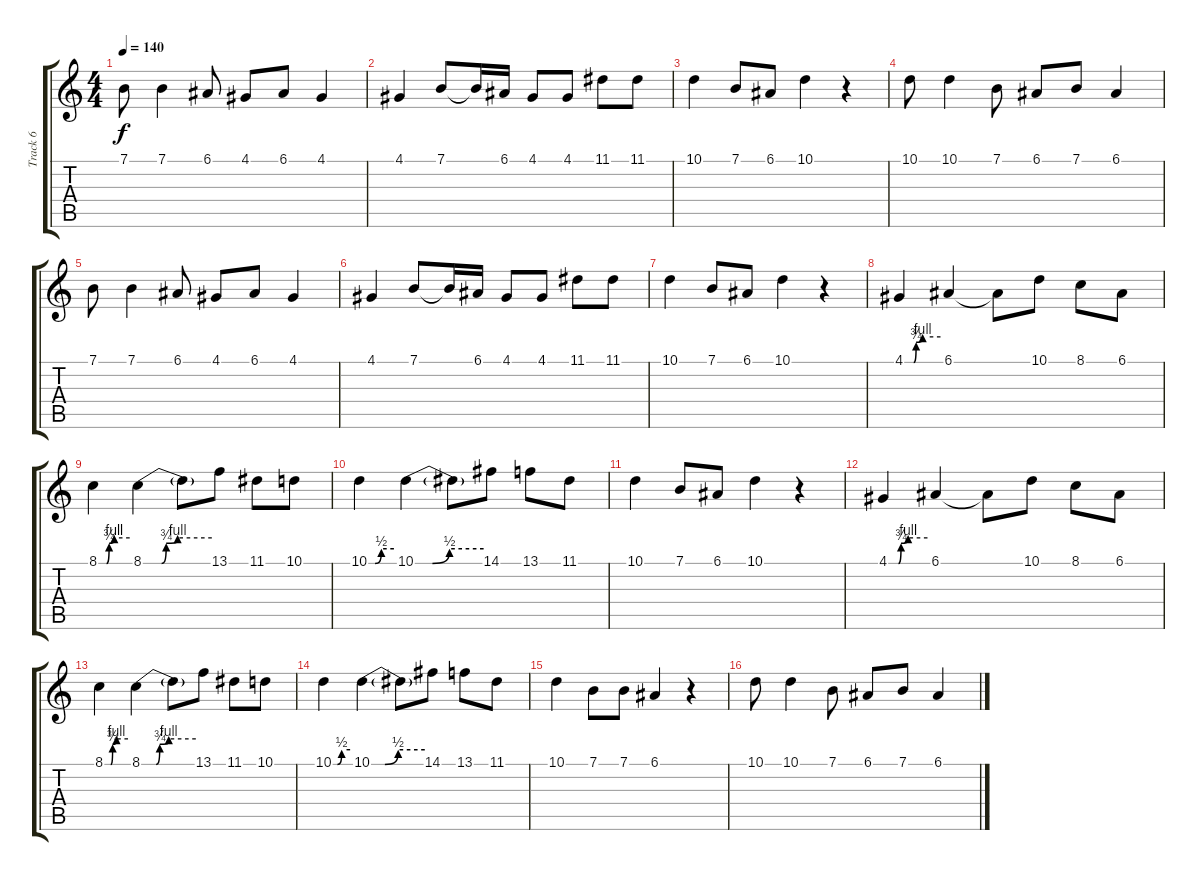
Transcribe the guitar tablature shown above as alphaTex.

\track ("Track 6" "Track 6") {instrument bagpipe}
\staff {score tabs}
\tuning (E4 B3 G3 D3 A2 E2) {hide}
\ts (4 4)
\tempo 140
\clef g2
\ks c
7.1.8{dy f} 7.1.4 6.1.8 4.1.8 6.1.8 4.1.4 |
4.1.4 7.1.8 7.1{t}.16 6.1.16 4.1.8 4.1.8 11.1.8 11.1.8 |
10.1.4 7.1.8 6.1.8 10.1.4 r.4 |
10.1.8 10.1.4 7.1.8 6.1.8 7.1.8 6.1.4 |
7.1.8 7.1.4 6.1.8 4.1.8 6.1.8 4.1.4 |
4.1.4 7.1.8 7.1{t}.16 6.1.16 4.1.8 4.1.8 11.1.8 11.1.8 |
10.1.4 7.1.8 6.1.8 10.1.4 r.4 |
4.1{be (custom 0 0 15 0 19 3 30 4 60 4)}.4 6.1.4 6.1{t}.8 10.1.8 8.1.8 6.1.8 |
8.1{be (custom 0 0 15 0 20 3 30 4 60 4)}.4 8.1{be (custom 0 0 16 0 20 3 30 4 60 4)}.4 8.1{t}.8 13.1.8 11.1.8 10.1.8 |
10.1{be (custom 0 0 15 0 30 2 60 2)}.4 10.1{be (custom 0 0 15 0 30 2 60 2)}.4 10.1{t}.8 14.1.8 13.1.8 11.1.8 |
10.1.4 7.1.8 6.1.8 10.1.4 r.4 |
4.1{be (custom 0 0 15 0 19 3 30 4 60 4)}.4 6.1.4 6.1{t}.8 10.1.8 8.1.8 6.1.8 |
8.1{be (custom 0 0 15 0 20 3 30 4 60 4)}.4 8.1{be (custom 0 0 16 0 20 3 30 4 60 4)}.4 8.1{t}.8 13.1.8 11.1.8 10.1.8 |
10.1{be (custom 0 0 15 0 30 2 60 2)}.4 10.1{be (custom 0 0 15 0 30 2 60 2)}.4 10.1{t}.8 14.1.8 13.1.8 11.1.8 |
10.1.4 7.1.8 7.1.8 6.1.4 r.4 |
10.1.8 10.1.4 7.1.8 6.1.8 7.1.8 6.1.4
